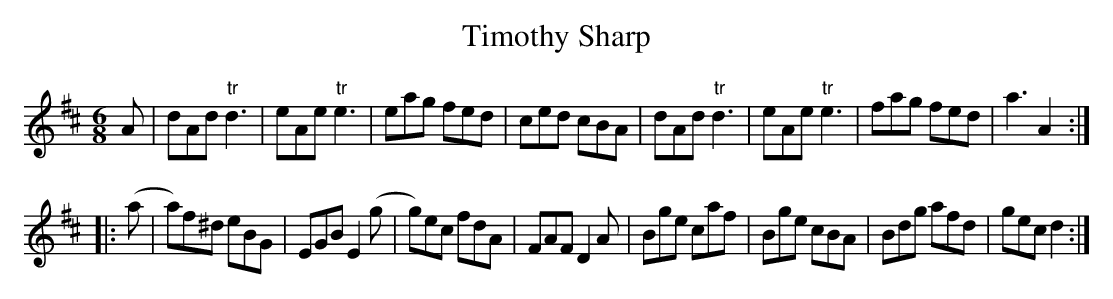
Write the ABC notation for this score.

X:1
T:Timothy Sharp
M:6/8
L:1/8
K:D
A | dAd "tr"d3 | eAe "tr"e3 | eag fed | ced cBA | dAd "tr"d3 | eAe "tr"e3 | fag fed | a3 A2 :|
|: (a | a)f^d eBG | EGB E2(g | g)ec fdA | FAF D2A | Bge caf | Bge cBA | Bdg afd | gec d2 :|
